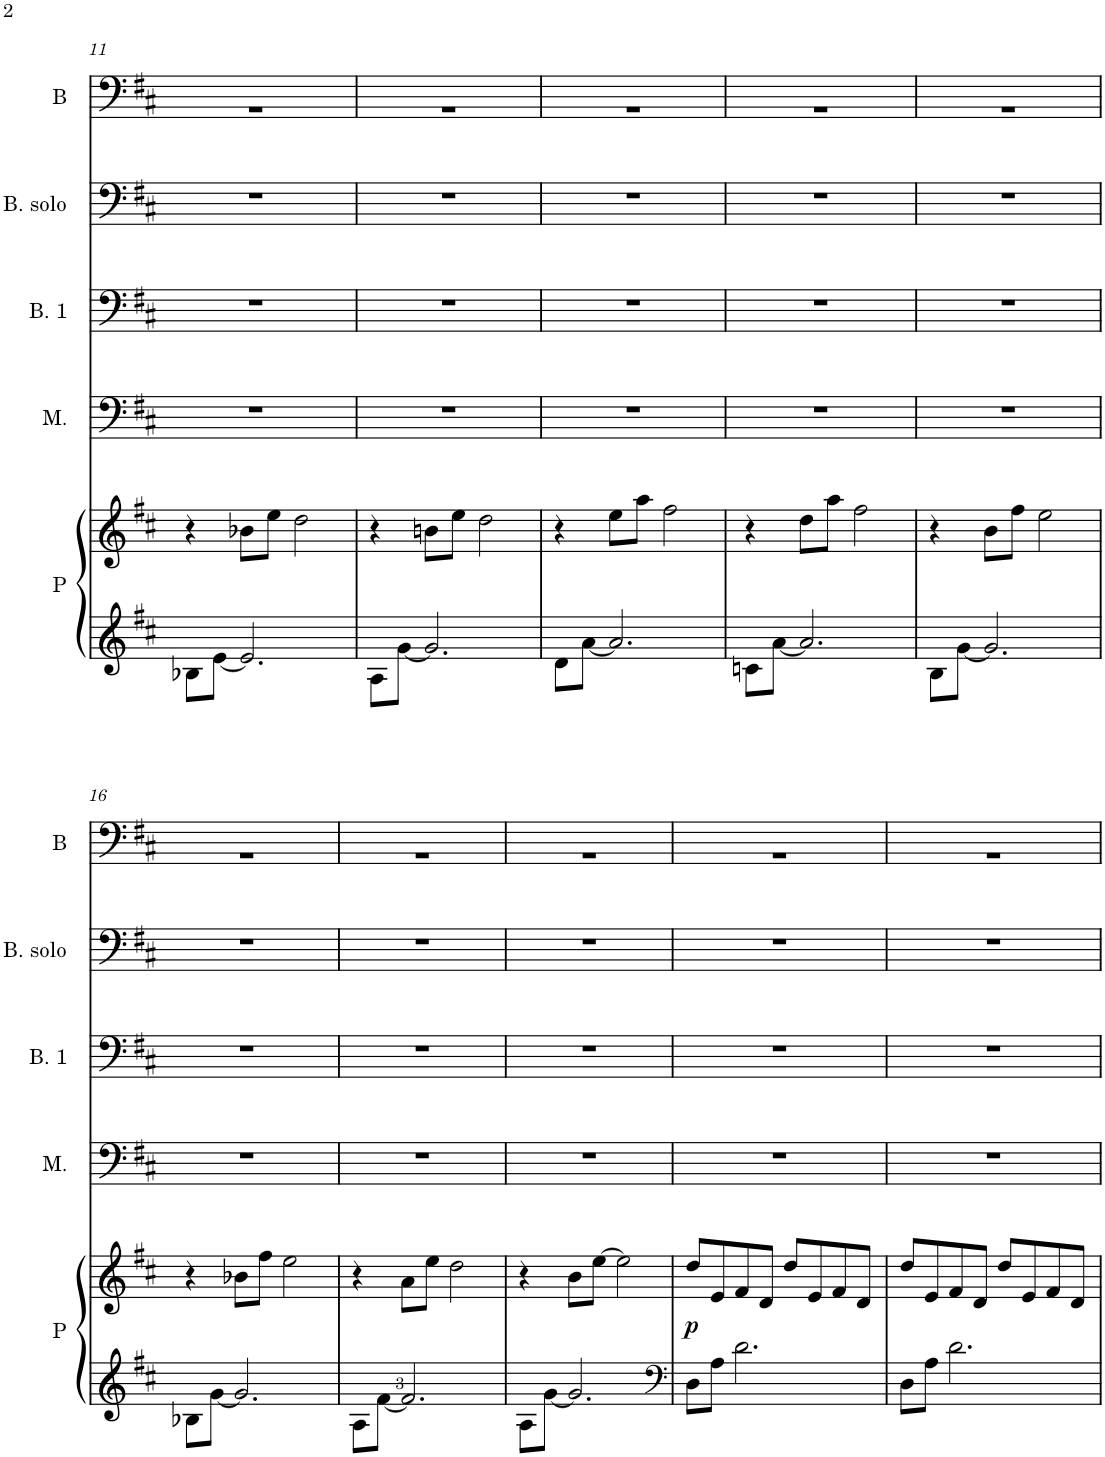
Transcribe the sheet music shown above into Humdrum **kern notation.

**kern	**kern	**dynam	**kern	**kern	**kern	**kern
*part5	*part5	*part5	*part4	*part3	*part2	*part1
*staff6	*staff5	*staff5/6	*staff4	*staff3	*staff2	*staff1
*I"Piano	*	*	*I"Men	*I"Bass 1	*I"Bass solo	*I"Bass
*I'P	*	*	*I'M.	*I'B. 1	*I'B. solo	*I'B
!!LO:PB:g=z
*clefG2	*clefG2	*	*clefF4	*clefF4	*clefF4	*clefF4
*k[f#c#]	*k[f#c#]	*	*k[f#c#]	*k[f#c#]	*k[f#c#]	*k[f#c#]
*M4/4	*M4/4	*	*M4/4	*M4/4	*M4/4	*M4/4
=11	=11	=11	=11	=11	=11	=11
*^	*	*	*	*	*	*^
1ryy	8B-X\L	4r	.	1r	1r	1r	1ryy	1r
.	[<8e\J	.	.	.	.	.	.	.
.	2.e/]	8b-X\L	.	.	.	.	.	.
.	.	8ee\J	.	.	.	.	.	.
.	.	2dd\	.	.	.	.	.	.
=12	=12	=12	=12	=12	=12	=12	=12	=12
1ryy	8A\L	4r	.	1r	1r	1r	1ryy	1r
.	[<8g\J	.	.	.	.	.	.	.
.	2.g/]	8bn\L	.	.	.	.	.	.
.	.	8ee\J	.	.	.	.	.	.
.	.	2dd\	.	.	.	.	.	.
=13	=13	=13	=13	=13	=13	=13	=13	=13
1ryy	8d\L	4r	.	1r	1r	1r	1ryy	1r
.	[<8a\J	.	.	.	.	.	.	.
.	2.a/]	8ee\L	.	.	.	.	.	.
.	.	8aa\J	.	.	.	.	.	.
.	.	2ff#\	.	.	.	.	.	.
=14	=14	=14	=14	=14	=14	=14	=14	=14
1ryy	8cn\L	4r	.	1r	1r	1r	1ryy	1r
.	[<8a\J	.	.	.	.	.	.	.
.	2.a/]	8dd\L	.	.	.	.	.	.
.	.	8aa\J	.	.	.	.	.	.
.	.	2ff#\	.	.	.	.	.	.
=15	=15	=15	=15	=15	=15	=15	=15	=15
1ryy	8B\L	4r	.	1r	1r	1r	1ryy	1r
.	[<8g\J	.	.	.	.	.	.	.
.	2.g/]	8b\L	.	.	.	.	.	.
.	.	8ff#\J	.	.	.	.	.	.
.	.	2ee\	.	.	.	.	.	.
!!LO:LB:g=z	!!
=16	=16	=16	=16	=16	=16	=16	=16	=16
1ryy	8B-X\L	4r	.	1r	1r	1r	1ryy	1r
.	[<8g\J	.	.	.	.	.	.	.
.	2.g/]	8b-X\L	.	.	.	.	.	.
.	.	8ff#\J	.	.	.	.	.	.
.	.	2ee\	.	.	.	.	.	.
=17	=17	=17	=17	=17	=17	=17	=17	=17
1ryy	8A\L	4r	.	1r	1r	1r	1ryy	1r
.	[<8f#\J	.	.	.	.	.	.	.
.	2.f#/]	8a\L	.	.	.	.	.	.
.	.	8ee\J	.	.	.	.	.	.
.	.	2dd\	.	.	.	.	.	.
=18	=18	=18	=18	=18	=18	=18	=18	=18
1ryy	8A\L	4r	.	1r	1r	1r	1ryy	1r
.	[<8g\J	.	.	.	.	.	.	.
.	2.g/]	8b\L	.	.	.	.	.	.
.	.	[>8ee\J	.	.	.	.	.	.
.	.	2ee\]	.	.	.	.	.	.
=19	=19	=19	=19	=19	=19	=19	=19	=19
*clefF4	*	*	*	*	*	*	*	*
!	!	!	!LO:DY:b	!	!	!	!	!
1ryy	8D\L	8dd/L	p	1r	1r	1r	1ryy	1r
.	8A\J	8e/	.	.	.	.	.	.
.	2.d\	8f#/	.	.	.	.	.	.
.	.	8d/J	.	.	.	.	.	.
.	.	8dd/L	.	.	.	.	.	.
.	.	8e/	.	.	.	.	.	.
.	.	8f#/	.	.	.	.	.	.
.	.	8d/J	.	.	.	.	.	.
=20	=20	=20	=20	=20	=20	=20	=20	=20
1ryy	8D\L	8dd/L	.	1r	1r	1r	1ryy	1r
.	8A\J	8e/	.	.	.	.	.	.
.	2.d\	8f#/	.	.	.	.	.	.
.	.	8d/J	.	.	.	.	.	.
.	.	8dd/L	.	.	.	.	.	.
.	.	8e/	.	.	.	.	.	.
.	.	8f#/	.	.	.	.	.	.
.	.	8d/J	.	.	.	.	.	.
*v	*v	*	*	*	*	*	*v	*v
=	=	=	=	=	=	=
*-	*-	*-	*-	*-	*-	*-
